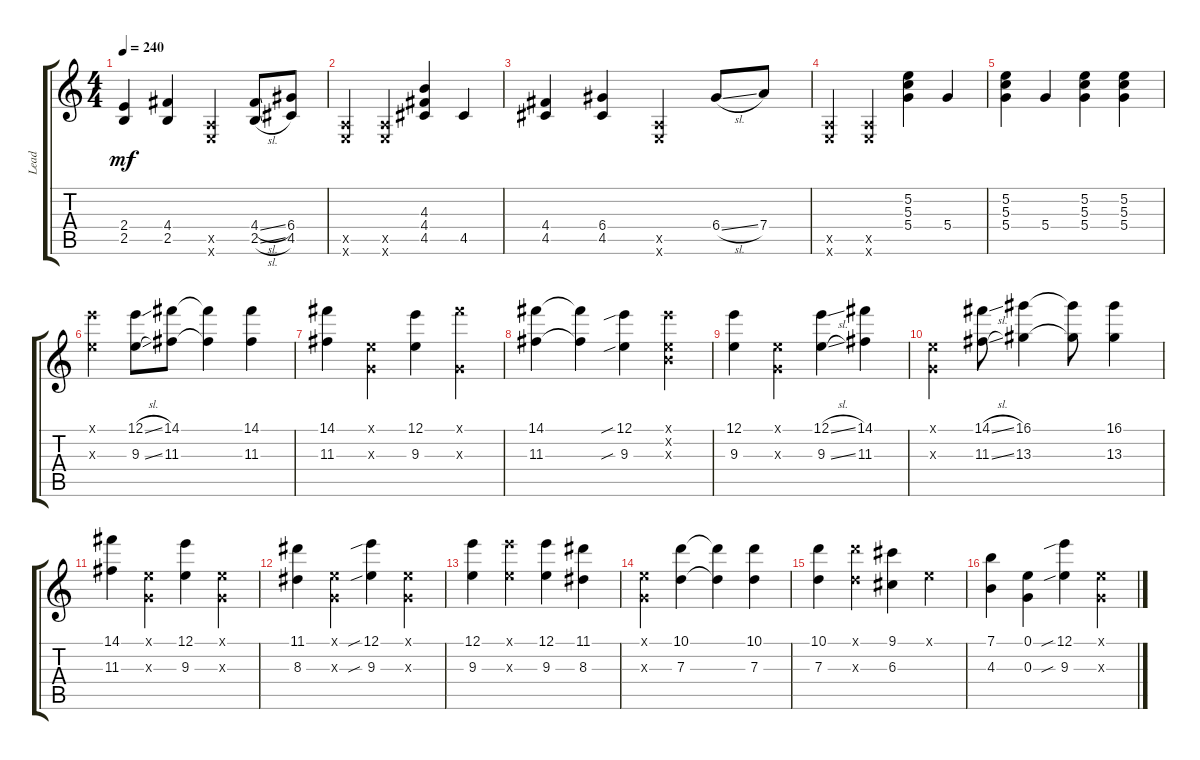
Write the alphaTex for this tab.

\track ("Lead" "Lead") {instrument acousticguitarsteel}
\staff {score tabs}
\tuning (E4 B3 G3 D3 A2 E2) {hide}
\ts (4 4)
\tempo 240
\clef g2
\ks c
(2.4 2.5).4{dy mf} (4.4 2.5).4 (0.5{x} 0.6{x}).4 (4.4{sl} 2.5{sl}).8 (6.4 4.5).8 |
(0.5{x} 0.6{x}).4 (0.5{x} 0.6{x}).4 (4.3 4.4 4.5).4 4.5.4 |
(4.4 4.5).4 (6.4 4.5).4 (0.5{x} 0.6{x}).4 6.4{sl}.8 7.4.8 |
(0.5{x} 0.6{x}).4 (0.5{x} 0.6{x}).4 (5.2 5.3 5.4).4 5.4.4 |
(5.2 5.3 5.4).4 5.4.4 (5.2 5.3 5.4).4 (5.2 5.3 5.4).4 |
(12.1{x} 9.3{x}).4 (12.1{sl} 9.3{sl}).8 (14.1 11.3).8 (14.1{t} 11.3{t}).4 (14.1 11.3).4 |
(14.1 11.3).4 (0.1{x} 0.3{x}).4 (12.1 9.3).4 (14.1{x} 0.3{x}).4 |
(14.1 11.3).4 (14.1{t} 11.3{t}).4 (12.1{sib} 9.3{sib}).4 (12.1{x} 0.2{x} 9.3{x}).4 |
(12.1 9.3).4 (0.1{x} 0.3{x}).4 (12.1{sl} 9.3{sl}).4 (14.1 11.3).4 |
(0.1{x} 0.3{x}).4 (14.1{sl} 11.3{sl}).8 (16.1 13.3).4 (16.1{t} 13.3{t}).8 (16.1 13.3).4 |
(14.1 11.3).4 (0.1{x} 0.3{x}).4 (12.1 9.3).4 (0.1{x} 0.3{x}).4 |
(11.1 8.3).4 (0.1{x} 0.3{x}).4 (12.1{sib} 9.3{sib}).4 (0.1{x} 0.3{x}).4 |
(12.1 9.3).4 (12.1{x} 9.3{x}).4 (12.1 9.3).4 (11.1 8.3).4 |
(0.1{x} 0.3{x}).4 (10.1 7.3).4 (10.1{t} 7.3{t}).4 (10.1 7.3).4 |
(10.1 7.3).4 (10.1{x} 7.3{x}).4 (9.1 6.3).4 0.1{x}.4 |
(7.1 4.3).4 (0.1 0.3).4 (12.1{sib} 9.3{sib}).4 (0.1{x} 0.3{x}).4
